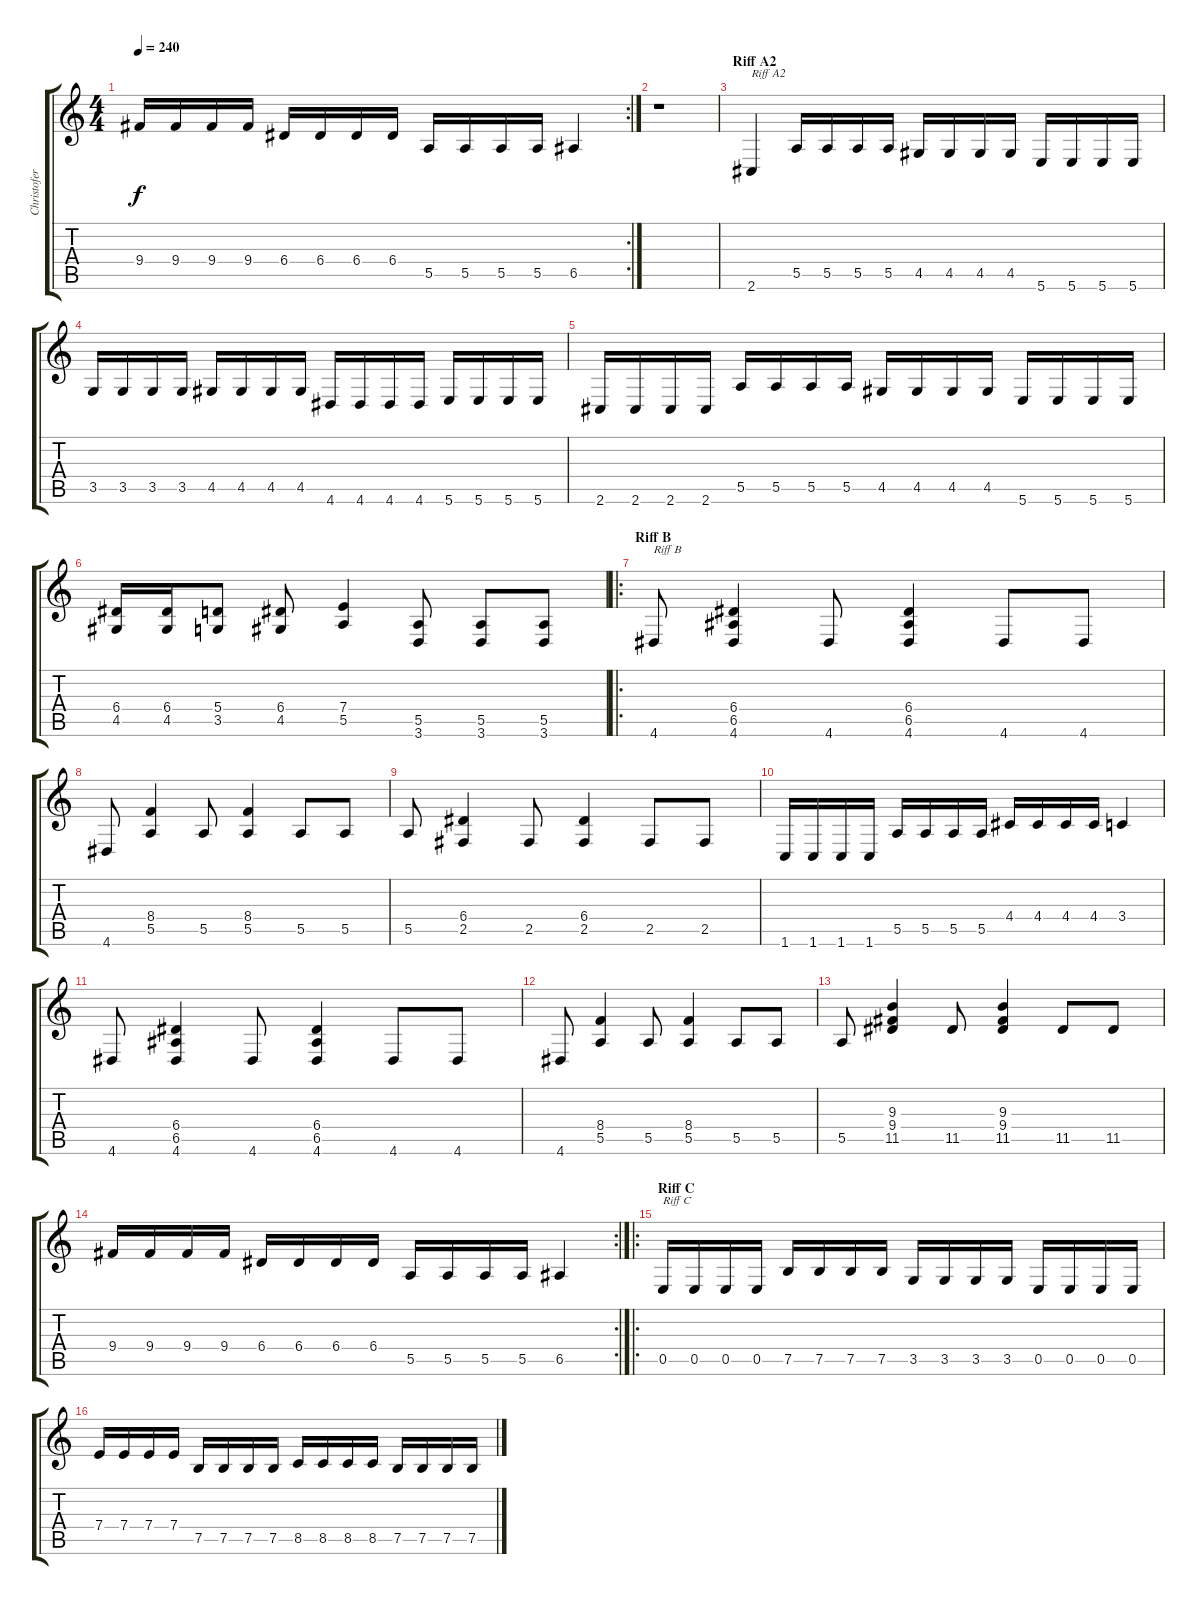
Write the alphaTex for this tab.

\track ("Christofer" "Christofer") {instrument distortionguitar}
\staff {score tabs}
\tuning (B3 Gb3 D3 A2 E2 B1) {hide}
\rc 2
\ts (4 4)
\tempo 240
\clef g2
\ks c
9.4.16{dy f} 9.4.16 9.4.16 9.4.16 6.4.16 6.4.16 6.4.16 6.4.16 5.5.16 5.5.16 5.5.16 5.5.16 6.5.4 |
r.1 |
\section ("" "Riff A2")
2.6.4{txt "Riff A2"} 5.5.16 5.5.16 5.5.16 5.5.16 4.5.16 4.5.16 4.5.16 4.5.16 5.6.16 5.6.16 5.6.16 5.6.16 |
3.5.16 3.5.16 3.5.16 3.5.16 4.5.16 4.5.16 4.5.16 4.5.16 4.6.16 4.6.16 4.6.16 4.6.16 5.6.16 5.6.16 5.6.16 5.6.16 |
2.6.16 2.6.16 2.6.16 2.6.16 5.5.16 5.5.16 5.5.16 5.5.16 4.5.16 4.5.16 4.5.16 4.5.16 5.6.16 5.6.16 5.6.16 5.6.16 |
(6.4 4.5).16 (6.4 4.5).16 (5.4 3.5).8 (6.4 4.5).8 (7.4 5.5).4 (5.5 3.6).8 (5.5 3.6).8 (5.5 3.6).8 |
\ro
\section ("" "Riff B")
4.6.8{txt "Riff B"} (6.4 6.5 4.6).4 4.6.8 (6.4 6.5 4.6).4 4.6.8 4.6.8 |
4.6.8 (8.4 5.5).4 5.5.8 (8.4 5.5).4 5.5.8 5.5.8 |
5.5.8 (6.4 2.5).4 2.5.8 (6.4 2.5).4 2.5.8 2.5.8 |
1.6.16 1.6.16 1.6.16 1.6.16 5.5.16 5.5.16 5.5.16 5.5.16 4.4.16 4.4.16 4.4.16 4.4.16 3.4.4 |
4.6.8 (6.4 6.5 4.6).4 4.6.8 (6.4 6.5 4.6).4 4.6.8 4.6.8 |
4.6.8 (8.4 5.5).4 5.5.8 (8.4 5.5).4 5.5.8 5.5.8 |
5.5.8 (9.3 9.4 11.5).4 11.5.8 (9.3 9.4 11.5).4 11.5.8 11.5.8 |
\rc 2
9.4.16 9.4.16 9.4.16 9.4.16 6.4.16 6.4.16 6.4.16 6.4.16 5.5.16 5.5.16 5.5.16 5.5.16 6.5.4 |
\ro
\section ("" "Riff C")
0.5.16{txt "Riff C"} 0.5.16 0.5.16 0.5.16 7.5.16 7.5.16 7.5.16 7.5.16 3.5.16 3.5.16 3.5.16 3.5.16 0.5.16 0.5.16 0.5.16 0.5.16 |
7.4.16 7.4.16 7.4.16 7.4.16 7.5.16 7.5.16 7.5.16 7.5.16 8.5.16 8.5.16 8.5.16 8.5.16 7.5.16 7.5.16 7.5.16 7.5.16
